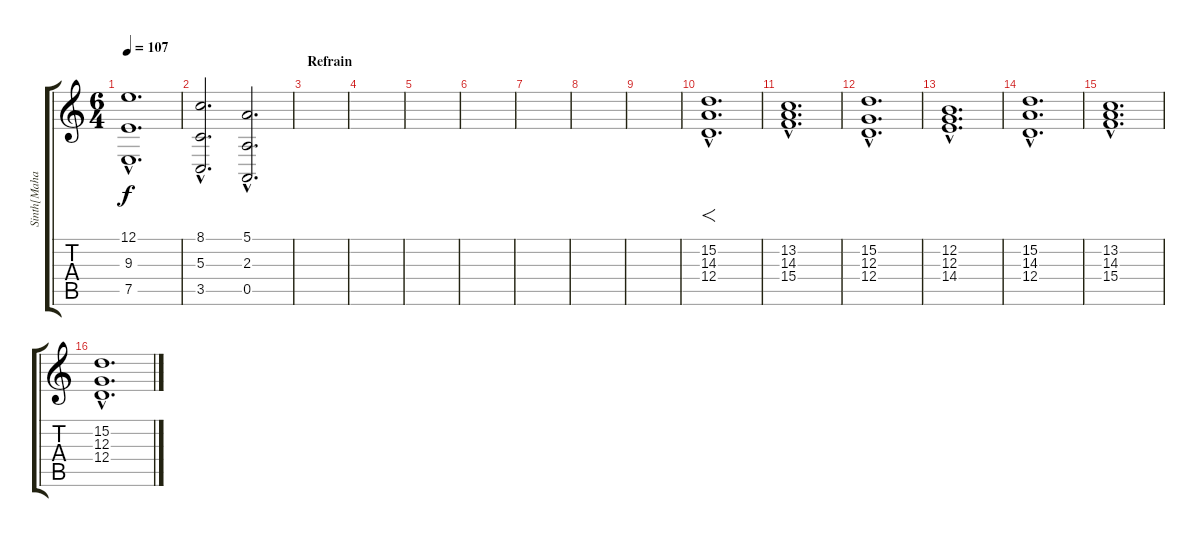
\track ("Sinth[Maha]" "Sinth[Maha") {instrument pad2warm}
\staff {score tabs}
\tuning (E4 B3 G3 D3 A2 E2) {hide}
\ts (6 4)
\tempo 107
\clef g2
\ks c
(12.1{hac} 9.3{hac} 7.5{hac}).1{d dy f} |
(8.1{hac} 5.3{hac} 3.5{hac}).2{d} (5.1{hac} 2.3{hac} 0.5{hac}).2{d} |
\section ("" "Refrain")
|
|
|
|
|
|
|
(15.2{hac} 14.3{hac} 12.4{hac}).1{f d} |
(13.2{hac} 14.3{hac} 15.4{hac}).1{d} |
(15.2{hac} 12.3{hac} 12.4{hac}).1{d} |
(12.2{hac} 12.3{hac} 14.4{hac}).1{d} |
(15.2{hac} 14.3{hac} 12.4{hac}).1{d} |
(13.2{hac} 14.3{hac} 15.4{hac}).1{d} |
(15.2{hac} 12.3{hac} 12.4{hac}).1{d}
